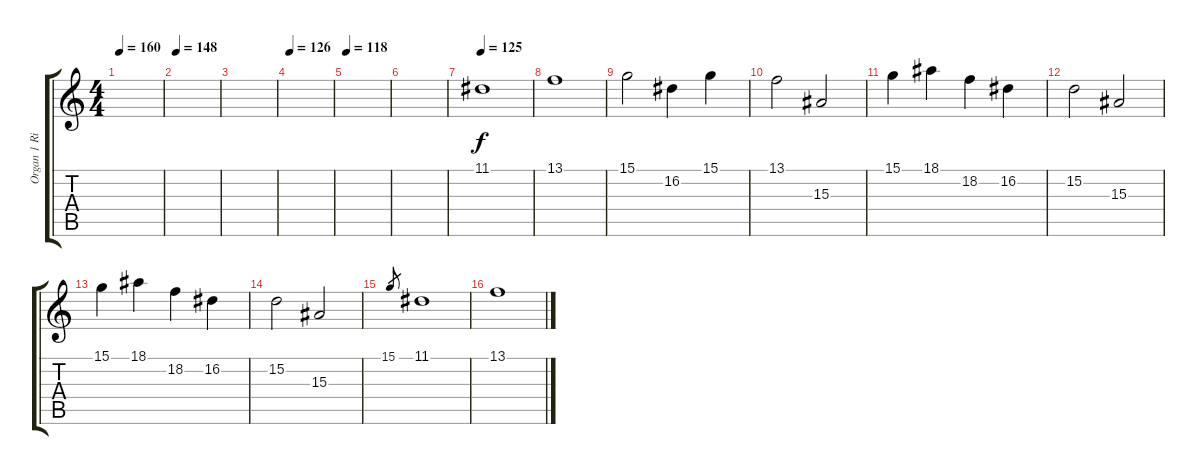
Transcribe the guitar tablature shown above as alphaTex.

\track ("Organ 1 Right (Emerson)" "Organ 1 Ri") {instrument rockorgan}
\staff {score tabs}
\tuning (E4 B3 G3 D3 A2 E2) {hide}
\ts (4 4)
\tempo 160
\clef g2
\ks c
|
\tempo 148
|
|
\tempo 126
|
\tempo 118
|
|
\tempo 125
11.1.1 |
13.1.1 |
15.1.2 16.2.4 15.1.4 |
13.1.2 15.3.2 |
15.1.4 18.1.4 18.2.4 16.2.4 |
15.2.2 15.3.2 |
15.1.4 18.1.4 18.2.4 16.2.4 |
15.2.2 15.3.2 |
15.1.8{gr} 11.1.1 |
13.1.1
